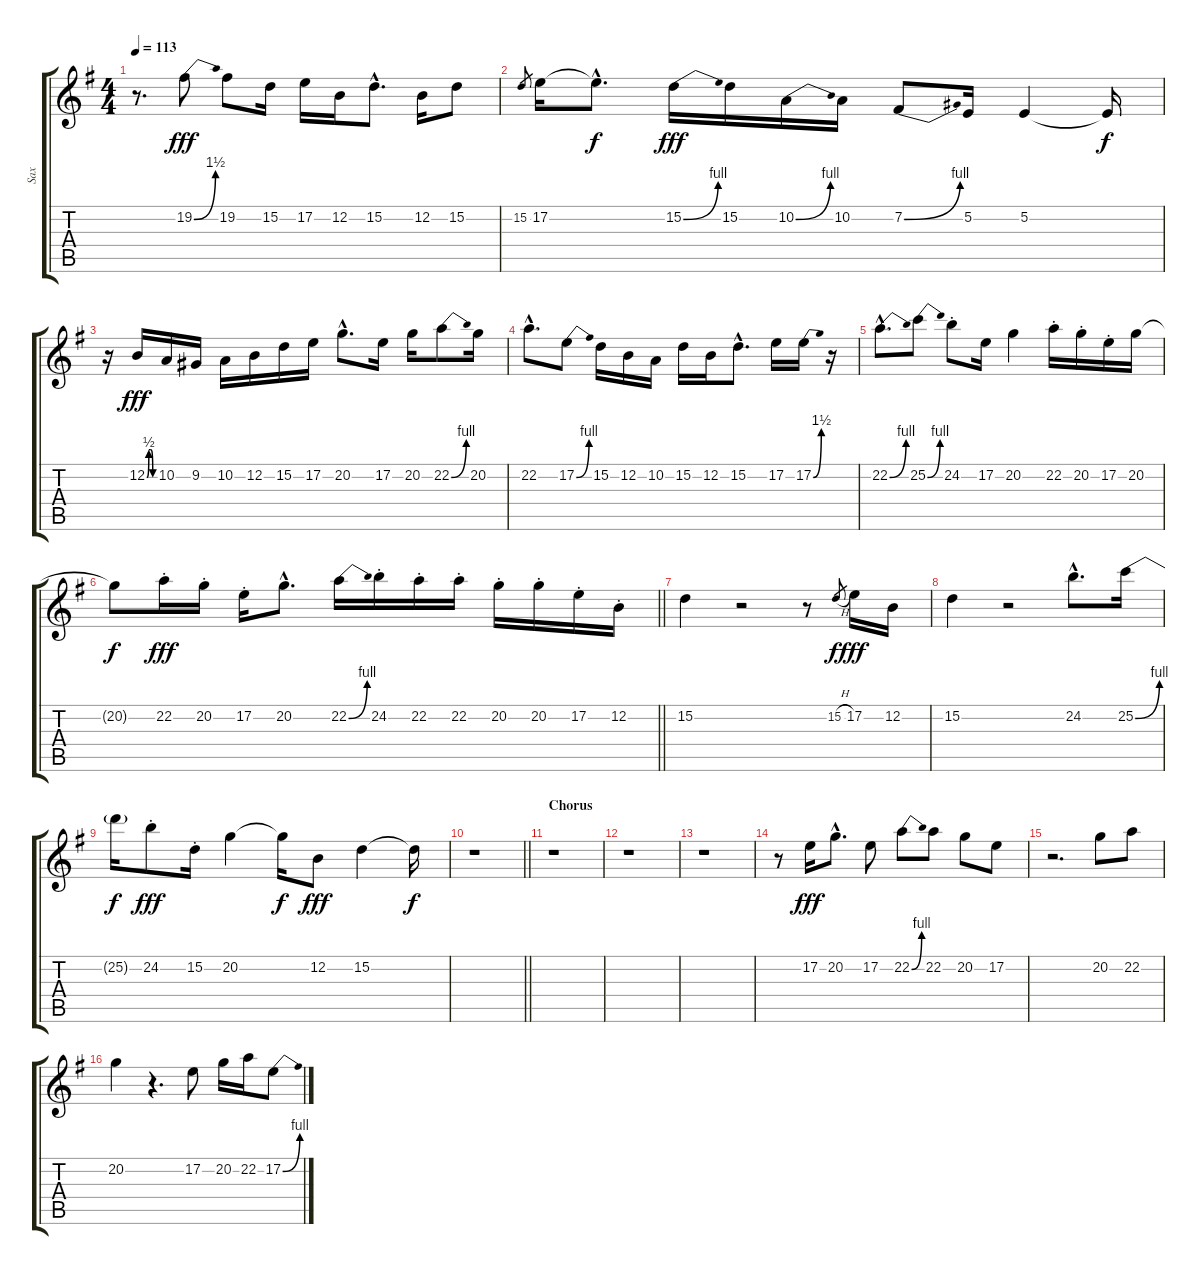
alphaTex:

\track ("Sax" "Sax") {instrument tenorsax}
\staff {score tabs}
\tuning (E4 B3 G3 D3 A2 E2) {hide}
\ts (4 4)
\tempo 113
\clef g2
\ks g
r.8{d dy fff} 19.2{be (bend 0 0 60 6)}.8 19.2.8 15.2.16 17.2.16 12.2.16 15.2{hac}.8{d} 12.2.16 15.2.8 |
15.2.8{gr} 17.2.16 17.2{hac t}.8{d dy f} 15.2{be (bend 0 0 60 4)}.16{dy fff} 15.2.16 10.2{be (bend 0 0 60 4)}.16 10.2.16 7.2{be (bend 0 0 60 4)}.8 5.2.16 5.2.4 5.2{t}.16{dy f} |
r.16 12.2{be (custom 0 0 15 2 30 2 45 0 60 0)}.16{dy fff} 10.2.16 9.2.16 10.2.16 12.2.16 15.2.16 17.2.16 20.2{hac}.8{d} 17.2.16 20.2.16 22.2{be (bend 0 0 60 4)}.8 20.2.16 |
22.2{hac}.8{d} 17.2{be (bend 0 0 60 4)}.8 15.2.16 12.2.16 10.2.16 15.2.16 12.2.16 15.2{hac}.8{d} 17.2.16 17.2{be (bend 0 0 60 6)}.16 r.16 |
22.2{be (bend 0 0 60 4) hac}.8{d} 25.2{be (bend 0 0 60 4)}.8 24.2{st}.8 17.2.16 20.2.4 22.2{st}.16 20.2{st}.16 17.2{st}.16 20.2.16 |
\barLineRight lightlight
20.2{t}.8{dy f} 22.2{st}.16{dy fff} 20.2{st}.16 17.2{st}.16 20.2{hac}.8{d} 22.2{be (bend 0 0 60 4)}.16 24.2{st}.16 22.2{st}.16 22.2{st}.16 20.2{st}.16 20.2{st}.16 17.2{st}.16 12.2{st}.16 |
15.2.4 r.2 r.8 15.2{h}.8{gr dy f} 17.2.16{dy fff} 12.2.16 |
15.2.4 r.2 24.2{hac}.8{d} 25.2{be (bend 0 0 60 4)}.16 |
25.2{t}.16{dy f} 24.2{st}.8{dy fff} 15.2{st}.16 20.2.4 20.2{t}.16{dy f} 12.2.8{dy fff} 15.2.4 15.2{t}.16{dy f} |
\barLineRight lightlight
r.1 |
\section ("" "Chorus")
r.1 |
r.1 |
r.1 |
r.8 17.2.16{dy fff} 20.2{hac}.8{d} 17.2.8 22.2{be (bend 0 0 60 4)}.8 22.2.8 20.2.8 17.2.8 |
r.2{d} 20.2.8 22.2.8 |
20.2.4 r.4{d} 17.2.8 20.2.16 22.2.16 17.2{be (bend 0 0 60 4)}.8
